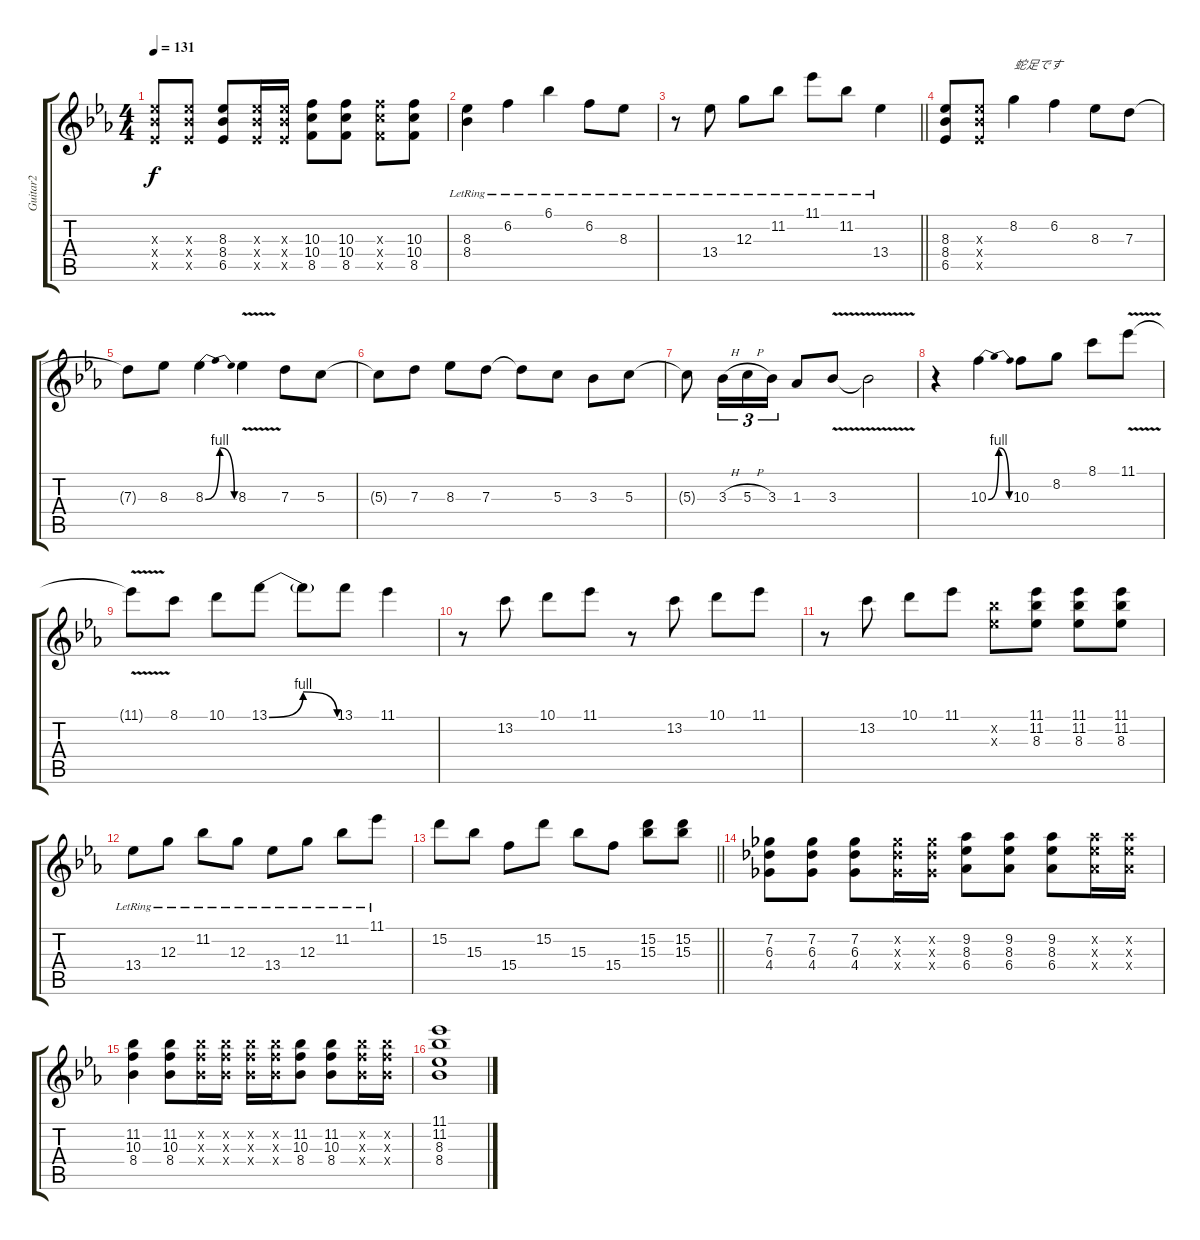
\track ("Guitar2" "Guitar2") {instrument distortionguitar}
\staff {score tabs}
\tuning (E4 B3 G3 D3 A2 E2) {hide}
\ts (4 4)
\tempo 131
\clef g2
\ks eb
(8.3{x} 8.4{x} 6.5{x}).8{dy f} (8.3{x} 8.4{x} 6.5{x}).8 (8.3 8.4 6.5).8 (8.3{x} 8.4{x} 6.5{x}).16 (8.3{x} 8.4{x} 6.5{x}).16 (10.3 10.4 8.5).8 (10.3 10.4 8.5).8 (10.3{x} 10.4{x} 8.5{x}).8 (10.3 10.4 8.5).8 |
(8.3{lr} 8.4).4 6.2{lr}.4 6.1{lr}.4 6.2{lr}.8 8.3{lr}.8 |
\barLineRight lightlight
r.8 13.4{lr}.8 12.3{lr}.8 11.2{lr}.8 11.1{lr}.8 11.2{lr}.8 13.4{lr}.4 |
(8.3 8.4 6.5).8 (8.3{x} 8.4{x} 6.5{x}).8 8.2.4{txt "蛇足です"} 6.2.4 8.3.8 7.3.8 |
7.3{t}.8 8.3.8 8.3{be (bendrelease 0 0 20 4 39 4 60 0)}.4 8.3{v}.4 7.3.8 5.3.8 |
5.3{t}.8 7.3.8 8.3.8 7.3.8 7.3{t}.8 5.3.8 3.3.8 5.3.8 |
5.3{t}.8 3.3{h}.16{tu (3 2)} 5.3{h}.16{tu (3 2)} 3.3.16{tu (3 2)} 1.3.8 3.3{v}.8 3.3{t}.2 |
r.4 10.3{be (bendrelease 0 0 15 4 30 4 60 0)}.4 10.3.8 8.2.8 8.1.8 11.1{v}.8 |
11.1{t}.8 8.1.8 10.1.8 13.1{be (bendrelease 0 0 15 4 45 4 60 0)}.8 13.1{t}.8 13.1.8 11.1.4 |
r.8 13.2.8 10.1.8 11.1.8 r.8 13.2.8 10.1.8 11.1.8 |
r.8 13.2.8 10.1.8 11.1.8 (11.2{x} 8.3{x}).8 (11.1 11.2 8.3).8 (11.1 11.2 8.3).8 (11.1 11.2 8.3).8 |
13.4{lr}.8 12.3{lr}.8 11.2{lr}.8 12.3{lr}.8 13.4{lr}.8 12.3{lr}.8 11.2{lr}.8 11.1{lr}.8 |
\barLineRight lightlight
15.2.8 15.3.8 15.4.8 15.2.8 15.3.8 15.4.8 (15.2 15.3).8 (15.2 15.3).8 |
(7.2 6.3 4.4).8 (7.2 6.3 4.4).8 (7.2 6.3 4.4).8 (7.2{x} 6.3{x} 4.4{x}).16 (7.2{x} 6.3{x} 4.4{x}).16 (9.2 8.3 6.4).8 (9.2 8.3 6.4).8 (9.2 8.3 6.4).8 (9.2{x} 8.3{x} 6.4{x}).16 (9.2{x} 8.3{x} 6.4{x}).16 |
(11.2 10.3 8.4).4 (11.2 10.3 8.4).8 (11.2{x} 10.3{x} 8.4{x}).16 (11.2{x} 10.3{x} 8.4{x}).16 (11.2{x} 10.3{x} 8.4{x}).16 (11.2{x} 10.3{x} 8.4{x}).16 (11.2 10.3 8.4).8 (11.2 10.3 8.4).8 (11.2{x} 10.3{x} 8.4{x}).16 (11.2{x} 10.3{x} 8.4{x}).16 |
(11.1 11.2 8.3 8.4).1
